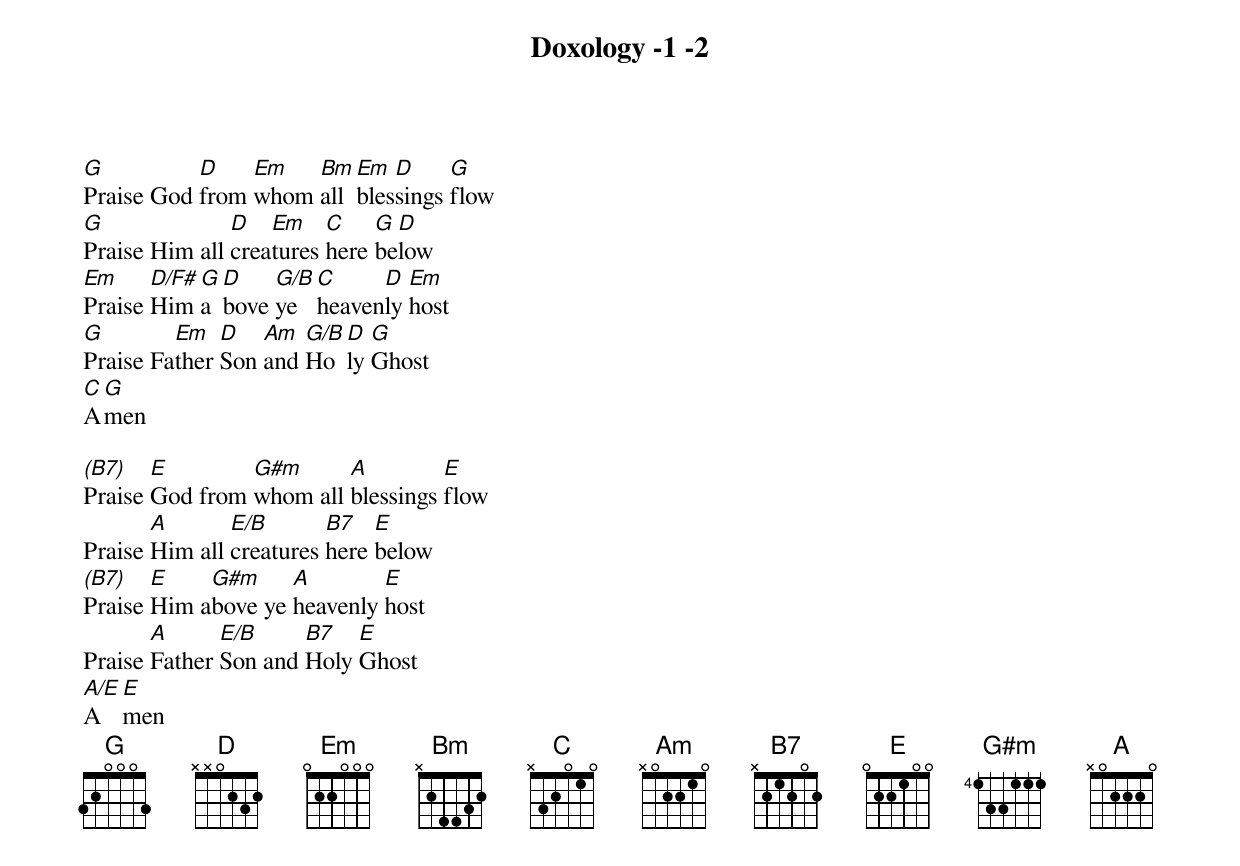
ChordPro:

{title: Doxology -1 -2}
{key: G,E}
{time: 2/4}
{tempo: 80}
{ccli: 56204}
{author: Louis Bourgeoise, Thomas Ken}
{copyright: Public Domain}

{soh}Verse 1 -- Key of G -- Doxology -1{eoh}
[G]Praise God [D]from [Em]whom [Bm]all [Em]bles[D]sings [G]flow
[G]Praise Him all [D]crea[Em]tures [C]here [G]be[D]low
[Em]Praise [D/F#]Him [G]a[D]bove [G/B]ye [C]heaven[D]ly [Em]host
[G]Praise Fa[Em]ther [D]Son [Am]and [G/B]Ho[D]ly [G]Ghost
[C]A[G]men

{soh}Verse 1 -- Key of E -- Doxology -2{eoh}
[(B7)]Praise [E]God from [G#m]whom all [A]blessings [E]flow
Praise [A]Him all [E/B]creatures [B7]here [E]below
[(B7)]Praise [E]Him a[G#m]bove ye [A]heavenly [E]host
Praise [A]Father [E/B]Son and [B7]Holy [E]Ghost
[A/E]A[E]men
